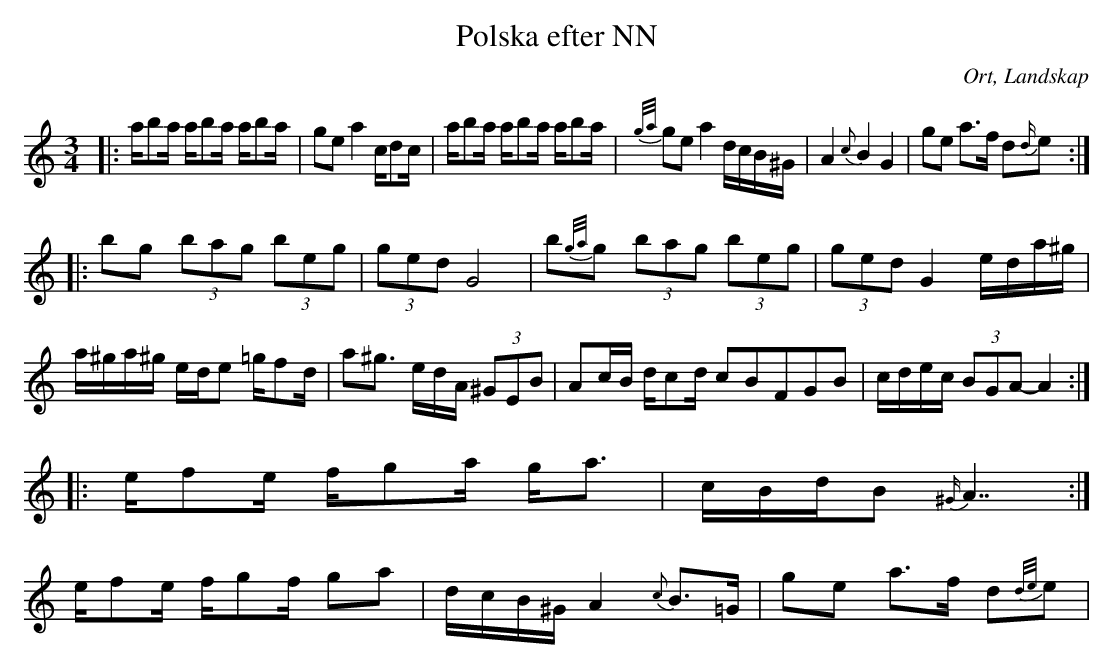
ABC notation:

X:1
T:Polska efter NN
O:Ort, Landskap
M:3/4
L:1/8
K:C
|: a/ba/ a/ba/ a/ba/|ge a2 c/dc/| a/ba/ a/ba/ a/ba/ | {g/a/}ge a2 d/c/B/^G/| A2 {c}B2 G2 | ge a>f d{d/}e:|
|:bg (3bag (3beg| (3ged G4 |b{g/a/}g (3bag (3beg| (3ged G2 e/d/a/^g/| a/^g/a/^g/ e/d/e =g/fd/ |a^g3/2 /e/d/A/ (3^GEB| Ac/B/ d/cd/ c2/5B2/5F2/5G2/5B2/5|  c/d/e/c/ (3BGA-A2 :|
|:e/fe/ f/ga/ g/a3/2 |c/B/d/B {^G/}A7/2:|
e/fe/ f/gf/ ga | d/c/B/^G/ A2 {c}B>=G|ge a>f d{d/e/}e|
